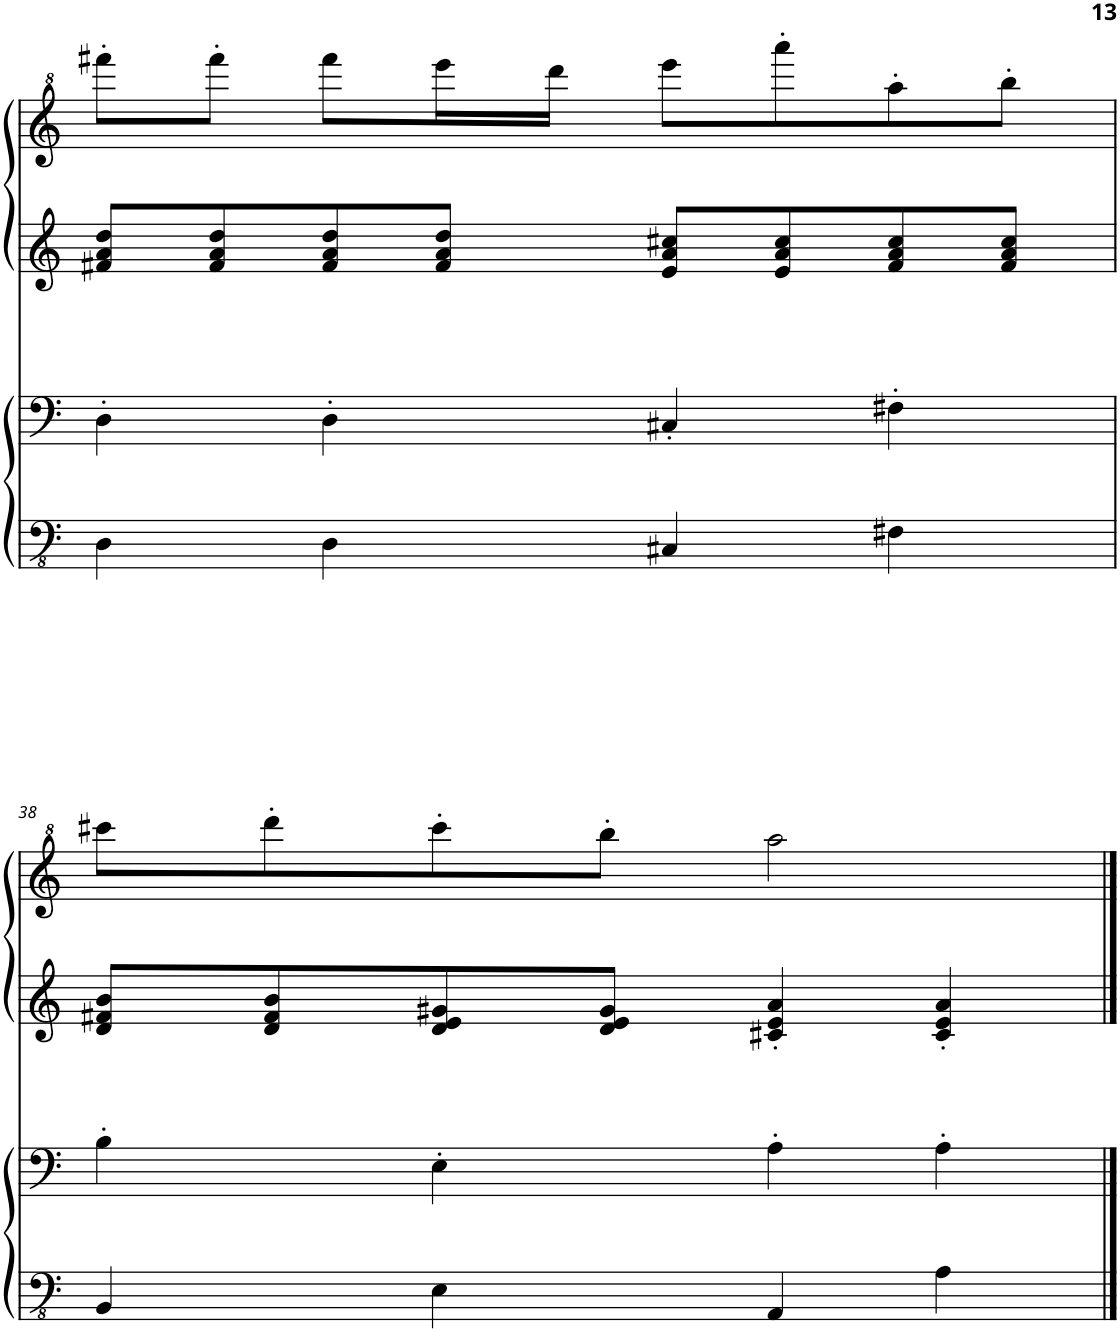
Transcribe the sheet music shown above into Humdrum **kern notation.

**kern	**kern	**kern	**kern
*part4	*part3	*part2	*part1
*staff4	*staff3	*staff2	*staff1
*I"Piano 4	*I"Piano	*I"Piano 3	*I"Piano
*I'Pno	*I'Pno	*I'Pno	*I'Pno
!!LO:PB:g=z
*clefFv4	*clefF4	*clefG2	*clefG^2
*k[]	*k[]	*k[]	*k[]
*M4/4	*M4/4	*M4/4	*M4/4
=37	=37	=37	=37
4DD\	4D'\	8f#X/ 8a/ 8dd/L	8ffff#X'\L
.	.	8f#/ 8a/ 8dd/	8ffff#'\J
4DD\	4D'\	8f#/ 8a/ 8dd/	8ffff#\L
.	.	8f#/ 8a/ 8dd/J	16eeee\L
.	.	.	16dddd\JJ
4CC#X/	4C#X'/	8e/ 8a/ 8cc#X/L	8eeee\L
.	.	8e/ 8a/ 8cc#/	8aaaa'\
4FF#X\	4F#X'\	8f#/ 8a/ 8cc#/	8aaa'\
.	.	8f#/ 8a/ 8cc#/J	8bbb'\J
!!LO:LB:g=z
=38	=38	=38	=38
4BBB/	4B'\	8d/ 8f#X/ 8b/L	8cccc#X\L
.	.	8d/ 8f#/ 8b/	8dddd'\
4EE\	4E'\	8d/ 8e/ 8g#X/	8cccc#'\
.	.	8d/ 8e/ 8g#/J	8bbb'\J
4AAA/	4A'\	4c#X/' 4e/' 4a/'	2aaa\
4AA\	4A'\	4c#/' 4e/' 4a/'	.
==	==	==	==
*-	*-	*-	*-
